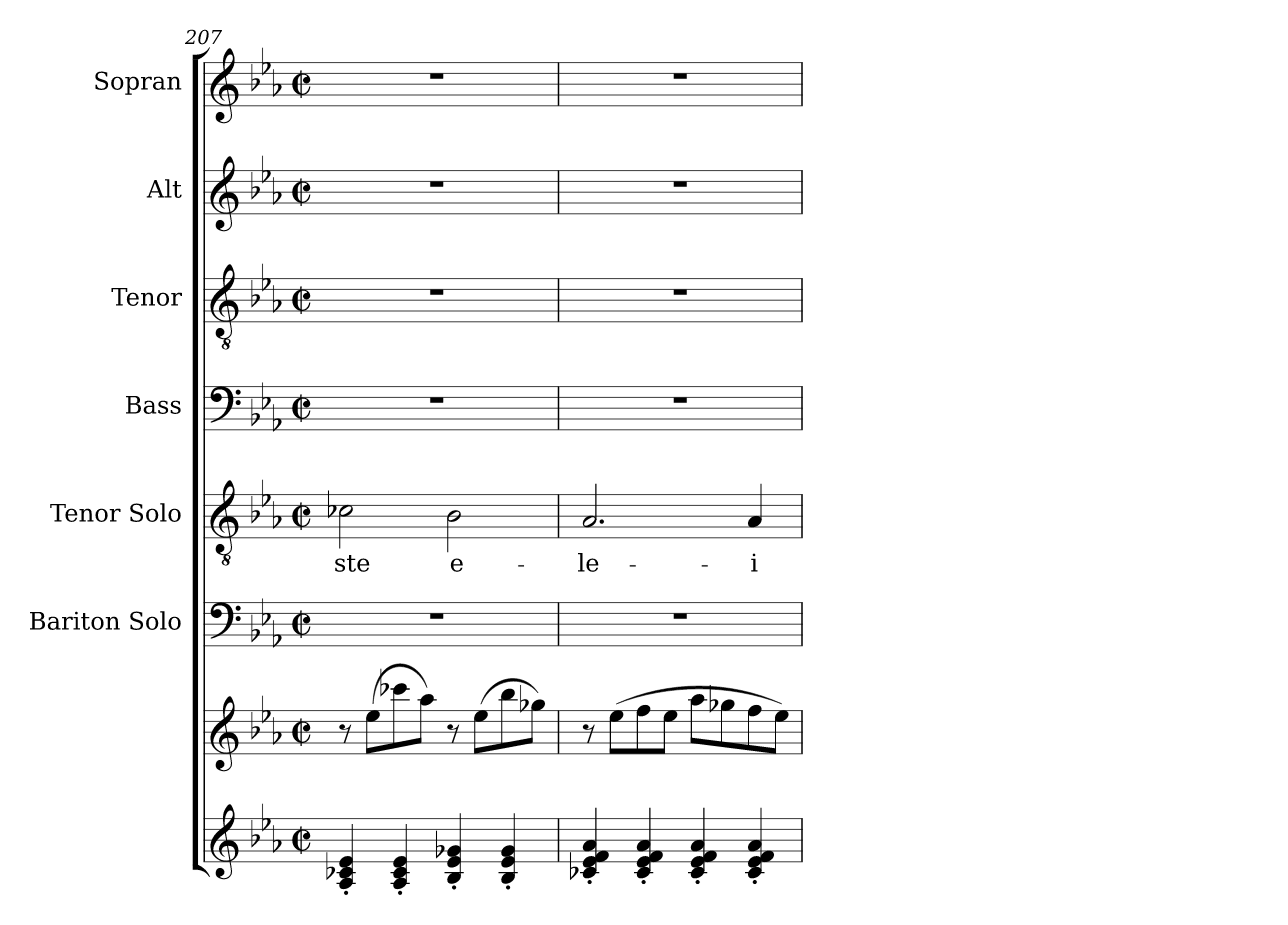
**kern	**kern	**kern	**kern	**text	**kern	**kern	**kern	**kern
*part7	*part7	*part6	*part5	*part5	*part4	*part3	*part2	*part1
*staff8	*staff7	*staff6	*staff5	*staff5	*staff4	*staff3	*staff2	*staff1
*	*	*I"Bariton Solo	*I"Tenor Solo	*	*I"Bass	*I"Tenor	*I"Alt	*I"Sopran
*	*	*	*	*	*I'B.	*I'T.	*I'A.	*I'S.
!!LO:PB:g=z
*clefG2	*clefG2	*clefF4	*clefGv2	*	*clefF4	*clefGv2	*clefG2	*clefG2
*k[b-e-a-]	*k[b-e-a-]	*k[b-e-a-]	*k[b-e-a-]	*	*k[b-e-a-]	*k[b-e-a-]	*k[b-e-a-]	*k[b-e-a-]
*E-:	*E-:	*E-:	*E-:	*	*E-:	*E-:	*E-:	*E-:
*M2/2	*M2/2	*M2/2	*M2/2	*	*M2/2	*M2/2	*M2/2	*M2/2
*met(c|)	*met(c|)	*met(c|)	*met(c|)	*	*met(c|)	*met(c|)	*met(c|)	*met(c|)
=207	=207	=207	=207	=207	=207	=207	=207	=207
!	!	!	!	!LO:LY:b	!	!	!	!
4A-/'< 4c-X/'< 4e-/'<	8r	1r	2c-X\	-ste	1r	1r	1r	1r
.	(>8ee-\L	.	.	.	.	.	.	.
4A-/'< 4c-/'< 4e-/'<	8ccc-X\	.	.	.	.	.	.	.
.	8aa-\J)	.	.	.	.	.	.	.
!	!	!	!	!LO:LY:b	!	!	!	!
4B-/'< 4e-/'< 4g-X/'<	8r	.	2B-\	e-	.	.	.	.
.	(>8ee-\L	.	.	.	.	.	.	.
4B-/'< 4e-/'< 4g-/'<	8bb-\	.	.	.	.	.	.	.
.	8gg-X\J)	.	.	.	.	.	.	.
=208	=208	=208	=208	=208	=208	=208	=208	=208
!	!	!	!	!LO:LY:b	!	!	!	!
4c-X/'< 4e-/'< 4f/'< 4a-/'<	8r	1r	2.A-/	-le-	1r	1r	1r	1r
.	(>8ee-\L	.	.	.	.	.	.	.
4c-/'< 4e-/'< 4f/'< 4a-/'<	8ff\	.	.	.	.	.	.	.
.	8ee-\J	.	.	.	.	.	.	.
4c-/'< 4e-/'< 4f/'< 4a-/'<	8aa-\L	.	.	.	.	.	.	.
.	8gg-X\	.	.	.	.	.	.	.
!	!	!	!	!LO:LY:b	!	!	!	!
4c-/'< 4e-/'< 4f/'< 4a-/'<	8ff\	.	4A-/	-i-	.	.	.	.
.	8ee-\J)	.	.	.	.	.	.	.
=	=	=	=	=	=	=	=	=
*-	*-	*-	*-	*-	*-	*-	*-	*-
